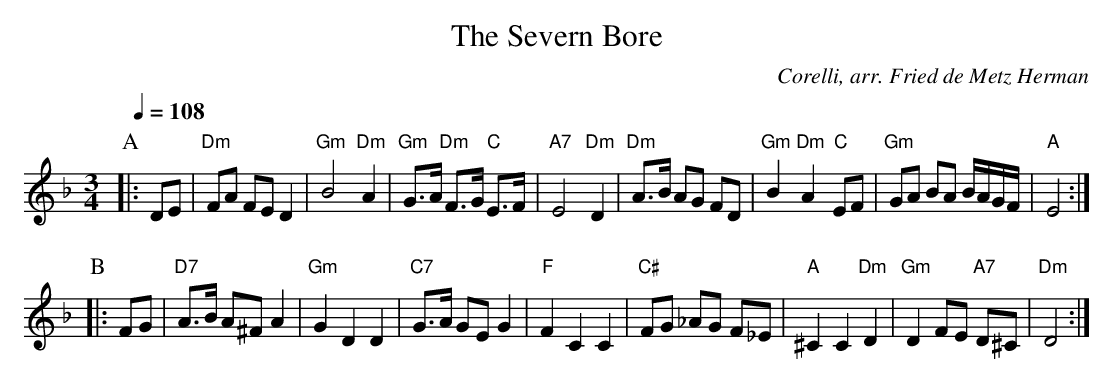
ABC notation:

X:1
T:The Severn Bore
C:Corelli, arr. Fried de Metz Herman
L:1/8
M:3/4
Q:1/4=108
K:Dm
P:A
|: DE | "Dm"FA FE D2 | "Gm"B4 "Dm"A2 | "Gm"G>A "Dm"F>G "C"E>F | "A7"E4 "Dm"D2 |\
"Dm"A>B AG FD | "Gm"B2 "Dm"A2 "C"EF | "Gm"GA BA B/A/G/F/ | "A"E4 :|
P:B
|: FG | "D7"A>B A^F A2 | "Gm"G2 D2 D2 | "C7"G>A GE G2 | "F"F2 C2 C2 |\
"C#"FG _AG F_E | "A"^C2 C2 "Dm"D2 | "Gm"D2 FE "A7"D^C | "Dm"D4 :|
